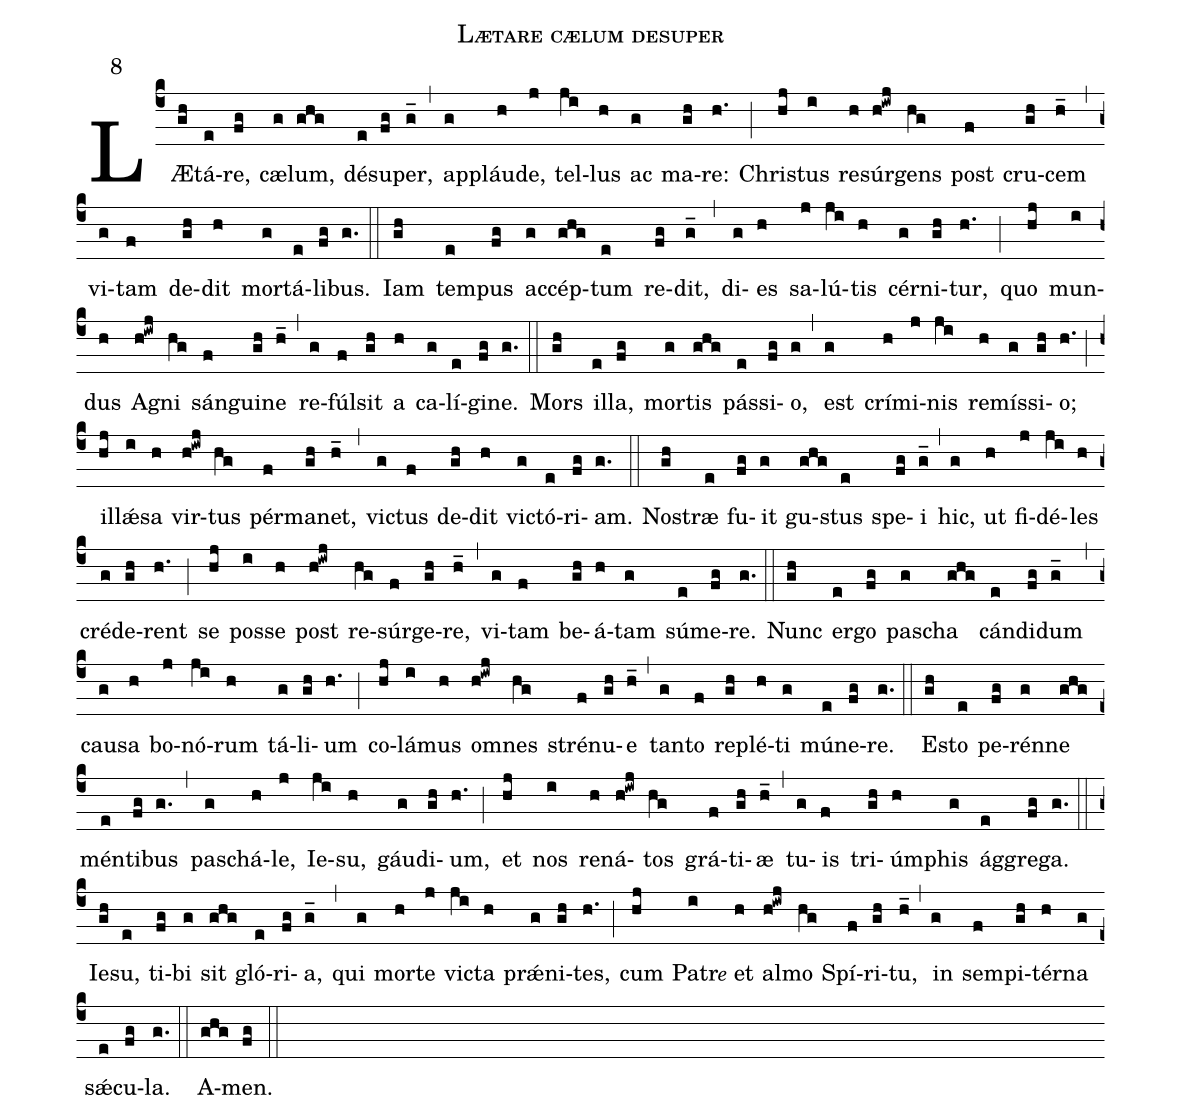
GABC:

name: Lætare cælum desuper;
mode: 8;
%%
(c4)
LÆ(gh)tá(e)re,(fg) cæ(g)lum,(ghg) dé(e)su(fg)per,(g_) (,)
ap(g)pláu(h)de,(j) tel(ji)lus(h) ac(g) ma(gh)re:(h.) (;)
Chri(hj)stus(i) re(h)súr(h!iwj)gens(hg) post(f) cru(gh)cem(h_) (,)
vi(g)tam(f) de(gh)dit(h) mor(g)tá(e)li(fg)bus.(g.) (::)

Iam(gh) tem(e)pus(fg) ac(g)cép(ghg)tum(e) re(fg)dit,(g_) (,)
di(g)es(h) sa(j)lú(ji)tis(h) cér(g)ni(gh)tur,(h.) (;)
quo(hj) mun(i)dus(h) A(h!iwj)gni(hg) sán(f)gui(gh)ne(h_) (,)
re(g)fúl(f)sit(gh) a(h) ca(g)lí(e)gi(fg)ne.(g.) (::)

Mors(gh) il(e)la,(fg) mor(g)tis(ghg) pás(e)si(fg)o,(g) (,)
est(g) crí(h)mi(j)nis(ji) re(h)mís(g)si(gh)o;(h.) (;)
il(hj)lǽ(i)sa(h) vir(h!iwj)tus(hg) pér(f)ma(gh)net,(h_) (,)
vi(g)ctus(f) de(gh)dit(h) vi(g)ctó(e)ri(fg)am.(g.) (::)

No(gh)stræ(e) fu(fg)it(g) gu(ghg)stus(e) spe(fg)i(g_) (,)
hic,(g) ut(h) fi(j)dé(ji)les(h) cré(g)de(gh)rent(h.) (;)
se(hj) pos(i)se(h) post(h!iwj) re(hg)súr(f)ge(gh)re,(h_) (,)
vi(g)tam(f) be(gh)á(h)tam(g) sú(e)me(fg)re.(g.) (::)

Nunc(gh) er(e)go(fg) pas(g)cha(ghg) cán(e)di(fg)dum(g_) (,)
cau(g)sa(h) bo(j)nó(ji)rum(h) tá(g)li(gh)um(h.) (;)
co(hj)lá(i)mus(h) om(h!iwj)nes(hg) stré(f)nu(gh)e(h_) (,)
tan(g)to(f) re(gh)plé(h)ti(g) mú(e)ne(fg)re.(g.) (::)

E(gh)sto(e) pe(fg)rén(g)ne(ghg) mén(e)ti(fg)bus(g.) (,)
pas(g)chá(h)le,(j) Ie(ji)su,(h) gáu(g)di(gh)um,(h.) (;)
et(hj) nos(i) re(h)ná(h!iwj)tos(hg) grá(f)ti(gh)æ(h_) (,)
tu(g)is(f) tri(gh)úm(h)phis(g) ág(e)gre(fg)ga.(g.) (::)

Ie(gh)su,(e) ti(fg)bi(g) sit(ghg) gló(e)ri(fg)a,(g_) (,)
qui(g) mor(h)te(j) vi(ji)cta(h) prǽ(g)ni(gh)tes,(h.) (;)
cum(hj) Pa(i)tr<e>e</e> {e}t(h) al(h!iwj)mo(hg) Spí(f)ri(gh)tu,(h_) (,)
in(g) sem(f)pi(gh)tér(h)na(g) sǽ(e)cu(fg)la.(g.) (::)

A(ghg)men.(fg) (::)
